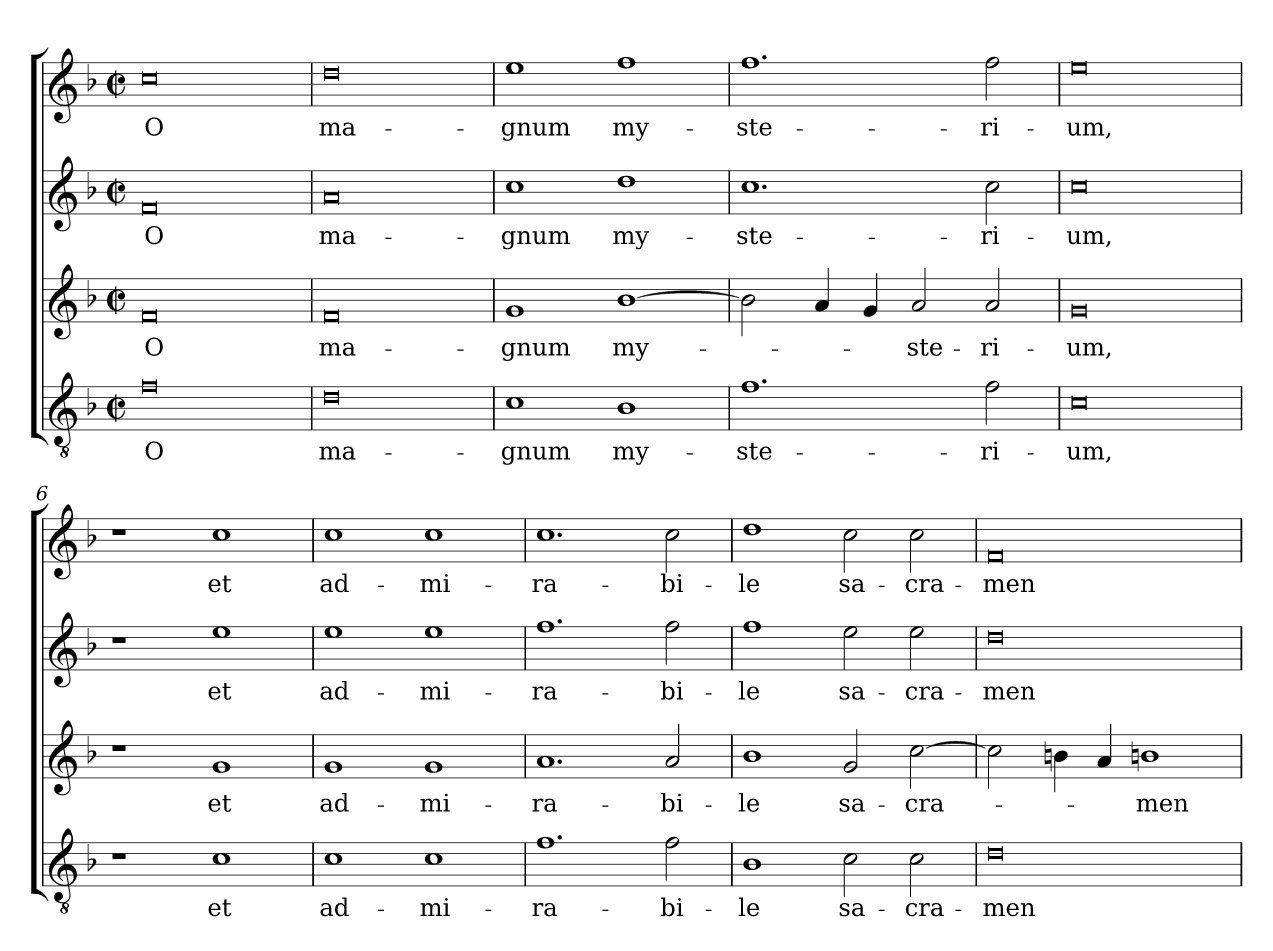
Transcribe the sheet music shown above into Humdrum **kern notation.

**kern	**text	**kern	**text	**kern	**text	**kern	**text
*part4	*part4	*part3	*part3	*part2	*part2	*part1	*part1
*staff4	*staff4	*staff3	*staff3	*staff2	*staff2	*staff1	*staff1
*clefGv2	*	*clefG2	*	*clefG2	*	*clefG2	*
*k[b-]	*	*k[b-]	*	*k[b-]	*	*k[b-]	*
*F:	*	*F:	*	*F:	*	*F:	*
*M2/2	*	*M2/2	*	*M2/2	*	*M2/2	*
*met(c|)	*	*met(c|)	*	*met(c|)	*	*met(c|)	*
=1	=1	=1	=1	=1	=1	=1	=1
0f	O	0f	O	0f	O	0cc	O
=2	=2	=2	=2	=2	=2	=2	=2
0d	ma-	0f	ma-	0a	ma-	0dd	ma-
=3	=3	=3	=3	=3	=3	=3	=3
1c	-gnum	1g	-gnum	1cc	-gnum	1ee	-gnum
1B-	my-	[1b-	my-	1dd	my-	1ff	my-
=4	=4	=4	=4	=4	=4	=4	=4
1.f	-ste-	2b-\]	.	1.cc	-ste-	1.ff	-ste-
.	.	4a/	.	.	.	.	.
.	.	4g/	.	.	.	.	.
.	.	2a/	-ste-	.	.	.	.
2f\	-ri-	2a/	-ri-	2cc\	-ri-	2ff\	-ri-
=5	=5	=5	=5	=5	=5	=5	=5
0c	-um,	0g	-um,	0cc	-um,	0ee	-um,
=6	=6	=6	=6	=6	=6	=6	=6
1r	.	1r	.	1r	.	1r	.
1c	et	1g	et	1ee	et	1cc	et
=7	=7	=7	=7	=7	=7	=7	=7
1c	ad-	1g	ad-	1ee	ad-	1cc	ad-
1c	-mi-	1g	-mi-	1ee	-mi-	1cc	-mi-
!!LO:LB:g=z
=8	=8	=8	=8	=8	=8	=8	=8
1.f	-ra-	1.a	-ra-	1.ff	-ra-	1.cc	-ra-
2f\	-bi-	2a/	-bi-	2ff\	-bi-	2cc\	-bi-
=9	=9	=9	=9	=9	=9	=9	=9
1B-	-le	1b-	-le	1ff	-le	1dd	-le
2c\	sa-	2g/	sa-	2ee\	sa-	2cc\	sa-
2c\	-cra-	[2cc\	-cra-	2ee\	-cra-	2cc\	-cra-
=10	=10	=10	=10	=10	=10	=10	=10
0d	-men-	2cc\]	.	0dd	-men-	0f	-men-
.	.	4b\	.	.	.	.	.
.	.	4a/	.	.	.	.	.
.	.	1bn	-men-	.	.	.	.
=	=	=	=	=	=	=	=
*-	*-	*-	*-	*-	*-	*-	*-
